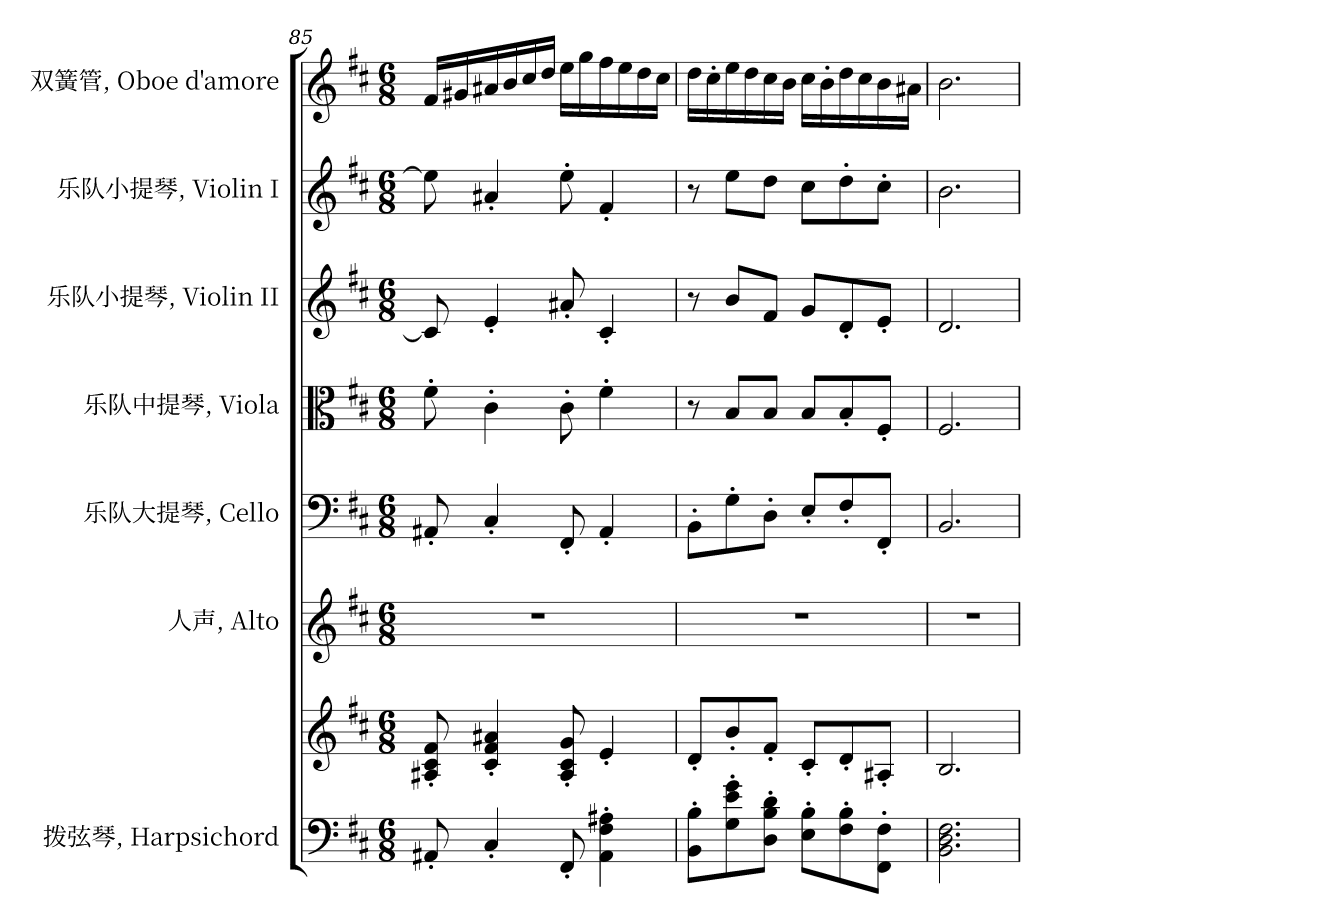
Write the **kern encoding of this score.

**kern	**kern	**kern	**kern	**kern	**kern	**kern	**kern
*part7	*part7	*part6	*part5	*part4	*part3	*part2	*part1
*staff8	*staff7	*staff6	*staff5	*staff4	*staff3	*staff2	*staff1
*I"拨弦琴, Harpsichord	*	*I"人声, Alto	*I"乐队大提琴, Cello	*I"乐队中提琴, Viola	*I"乐队小提琴, Violin II	*I"乐队小提琴, Violin I	*I"双簧管, Oboe d'amore
*I'Hch.	*	*	*	*	*	*	*I'Ob.
*clefF4	*clefG2	*clefG2	*clefF4	*clefC3	*clefG2	*clefG2	*clefG2
*k[f#c#]	*k[f#c#]	*k[f#c#]	*k[f#c#]	*k[f#c#]	*k[f#c#]	*k[f#c#]	*k[f#c#]
*M6/8	*M6/8	*M6/8	*M6/8	*M6/8	*M6/8	*M6/8	*M6/8
=85	=85	=85	=85	=85	=85	=85	=85
8AA#X'/	8A#X/' 8c#/' 8f#/'	2.r	8AA#X'/	8f#'\	8c#/]	8ee\]	16f#/LL
.	.	.	.	.	.	.	16g#X/
4C#'/	4c#/' 4f#/' 4a#X/'	.	4C#'/	4c#'\	4e'/	4a#X'/	16a#X/
.	.	.	.	.	.	.	16b/
.	.	.	.	.	.	.	16cc#/
.	.	.	.	.	.	.	16dd/JJ
8FF#'/	8A#/' 8c#/' 8g/'	.	8FF#'/	8c#'\	8a#X'/	8ee'\	16ee\LL
.	.	.	.	.	.	.	16gg\
4AA#\' 4F#\' 4A#X\'	4e'/	.	4AA#'/	4f#'\	4c#'/	4f#'/	16ff#\
.	.	.	.	.	.	.	16ee\
.	.	.	.	.	.	.	16dd\
.	.	.	.	.	.	.	16cc#\JJ
!!LO:PB:g=z
=86	=86	=86	=86	=86	=86	=86	=86
8BB\' 8B\'L	8d'/L	2.r	8BB'\L	8r	8r	8r	16dd\LL
.	.	.	.	.	.	.	16cc#'\
8G\' 8e\' 8g\'	8b'/	.	8G'\	8B/L	8b/L	8ee\L	16ee\
.	.	.	.	.	.	.	16dd\
8D\' 8B\' 8d\'J	8f#'/J	.	8D'\J	8B/J	8f#/J	8dd\J	16cc#\
.	.	.	.	.	.	.	16b\JJ
8E\' 8B\'L	8c#'/L	.	8E'/L	8B/L	8g/L	8cc#\L	16cc#\LL
.	.	.	.	.	.	.	16b'\
8F#\' 8B\'	8d'/	.	8F#'/	8B'/	8d'/	8dd'\	16dd\
.	.	.	.	.	.	.	16cc#\
8FF#\' 8F#\'J	8A#X'/J	.	8FF#'/J	8F#'/J	8e'/J	8cc#'\J	16b\
.	.	.	.	.	.	.	16a#X\JJ
=87	=87	=87	=87	=87	=87	=87	=87
2.BB\ 2.D\ 2.F#\	2.B/	2.r	2.BB/	2.F#/	2.d/	2.b\	2.b\
=	=	=	=	=	=	=	=
*-	*-	*-	*-	*-	*-	*-	*-
